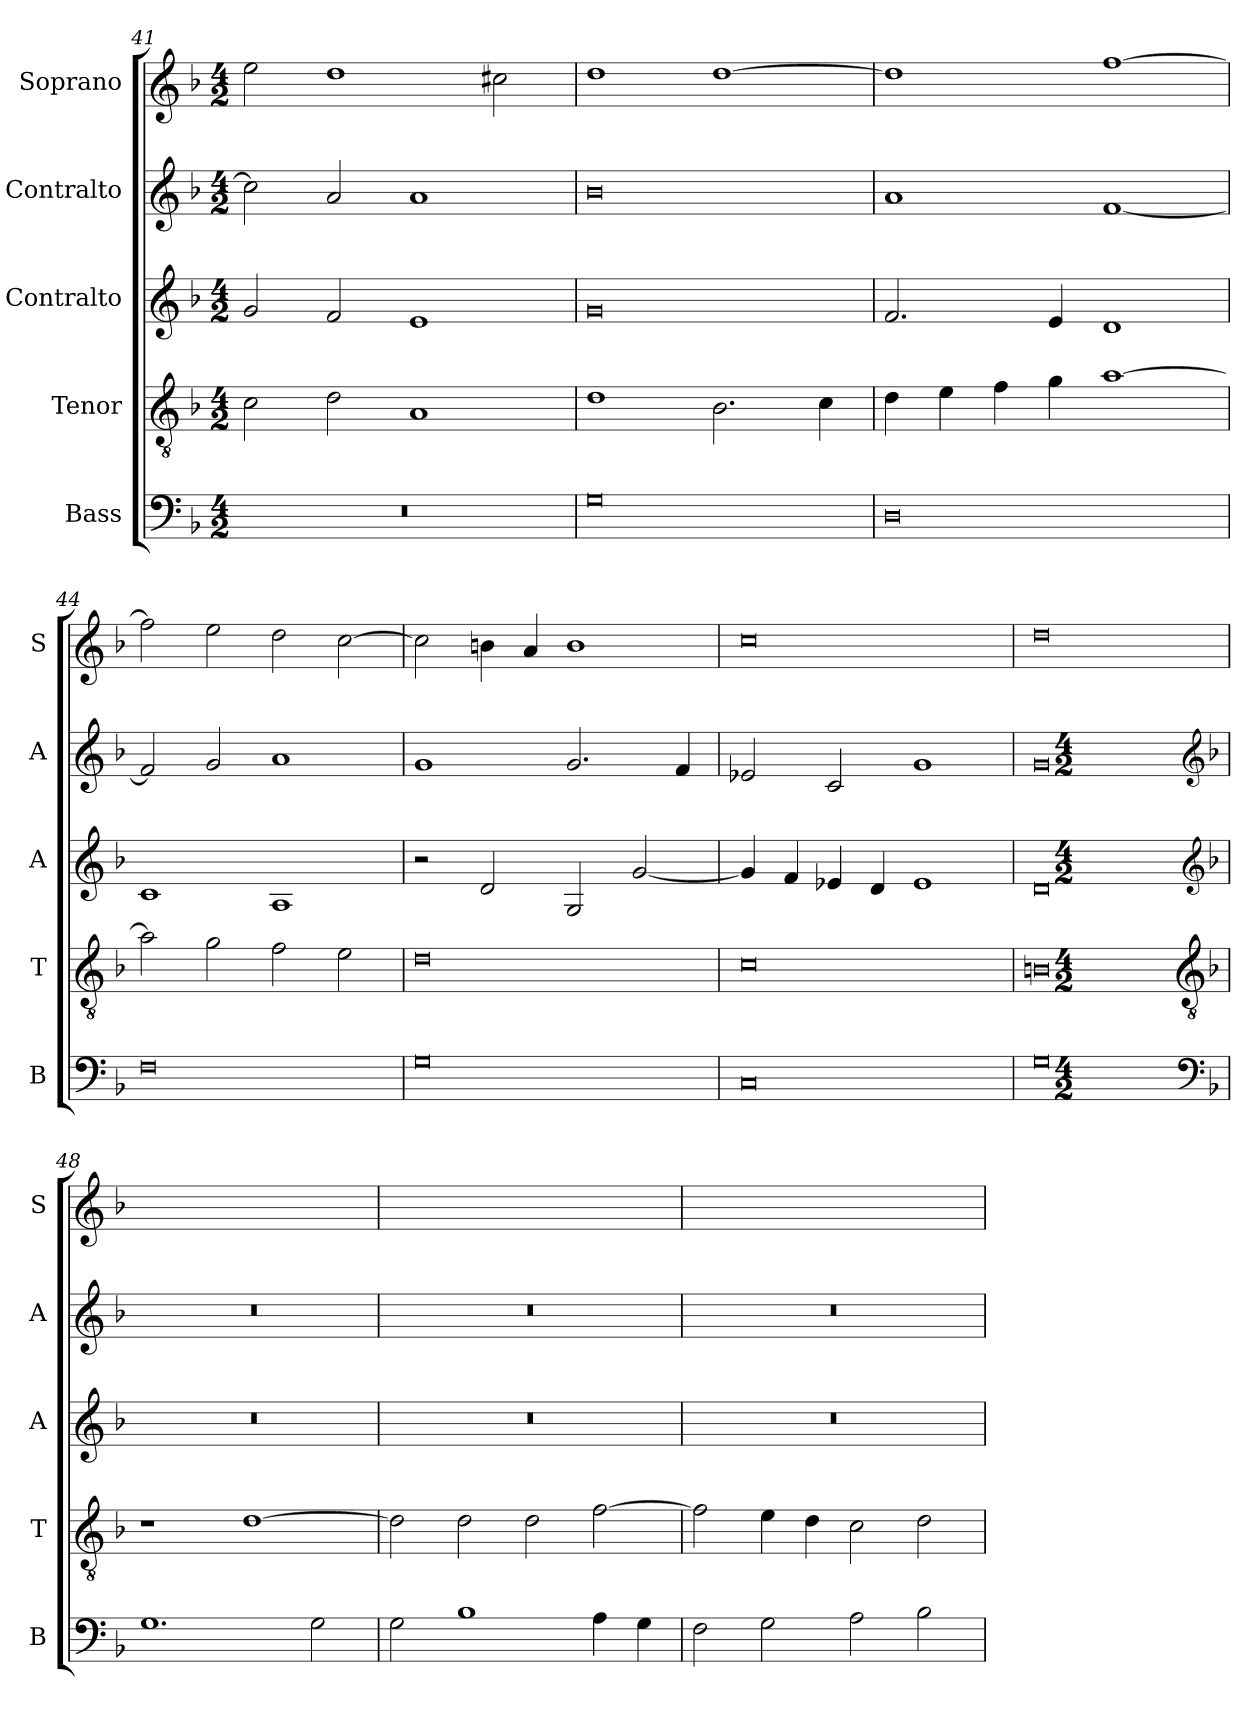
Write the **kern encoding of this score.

**kern	**kern	**kern	**kern	**kern
*part5	*part4	*part3	*part2	*part1
*staff5	*staff4	*staff3	*staff2	*staff1
*I"Bass	*I"Tenor	*I"Contralto	*I"Contralto	*I"Soprano
*I'B	*I'T	*I'A	*I'A	*I'S
*clefF4	*clefGv2	*clefG2	*clefG2	*clefG2
*k[b-]	*k[b-]	*k[b-]	*k[b-]	*k[b-]
*G:dor	*G:dor	*G:dor	*G:dor	*G:dor
*M4/2	*M4/2	*M4/2	*M4/2	*M4/2
=41	=41	=41	=41	=41
0r	2c	2g	2cc]	2ee
.	2d	2f	2a	1dd
.	1A	1e	1a	.
.	.	.	.	2cc#X
=42	=42	=42	=42	=42
0G	1d	0g	0b-	1dd
.	2.B-	.	.	[1dd
.	4c	.	.	.
=43	=43	=43	=43	=43
0D	4d	2.f	1a	1dd]
.	4e	.	.	.
.	4f	.	.	.
.	4g	4e	.	.
.	[1a	1d	[1f	[1ff
=44	=44	=44	=44	=44
0F	2a]	1c	2f]	2ff]
.	2g	.	2g	2ee
.	2f	1A	1a	2dd
.	2e	.	.	[2cc
=45	=45	=45	=45	=45
0G	0d	2r	1g	2cc]
.	.	2d	.	4bn
.	.	.	.	4a
.	.	2G	2.g	1b
.	.	[2g	.	.
.	.	.	4f	.
=46	=46	=46	=46	=46
0C	0c	4g]	2e-X	0cc
.	.	4f	.	.
.	.	4e-X	2c	.
.	.	4d	.	.
.	.	1e-	1g	.
=47	=47	=47	=47	=47
0G	0Bn	0d	0g	0dd
*clefF4	*clefGv2	*clefG2	*clefG2	*
*k[b-]	*k[b-]	*k[b-]	*k[b-]	*
*G:dor	*G:dor	*G:dor	*G:dor	*
*M4/2	*M4/2	*M4/2	*M4/2	*
=48	=48	=48	=48	=48
1.G	1r	0r	0r	0ryy
.	[1d	.	.	.
2G	.	.	.	.
=49	=49	=49	=49	=49
2G	2d]	0r	0r	0ryy
1B-	2d	.	.	.
.	2d	.	.	.
4A	[2f	.	.	.
4G	.	.	.	.
=50	=50	=50	=50	=50
2F	2f]	0r	0r	0ryy
2G	4e	.	.	.
.	4d	.	.	.
2A	2c	.	.	.
2B-	2d	.	.	.
=	=	=	=	=
*-	*-	*-	*-	*-
